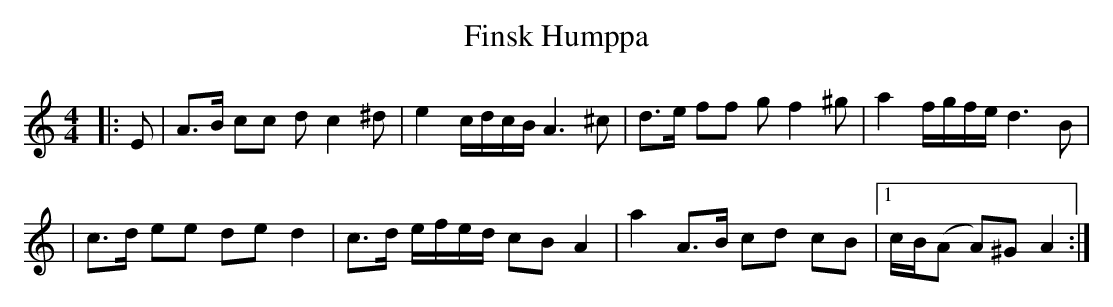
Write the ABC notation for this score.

X:1
T:Finsk Humppa
M:4/4
L:1/8
K:Am
|: E | A>B cc dc2^d | e2 c/d/c/B/ A3^c | d>e ff gf2^g | a2 f/g/f/e/ d3B |
|c>d ee de d2 | c>d e/f/e/d/ cB A2 | a2 A>B cd cB |1 c/B/(A A)^G A2 :|
